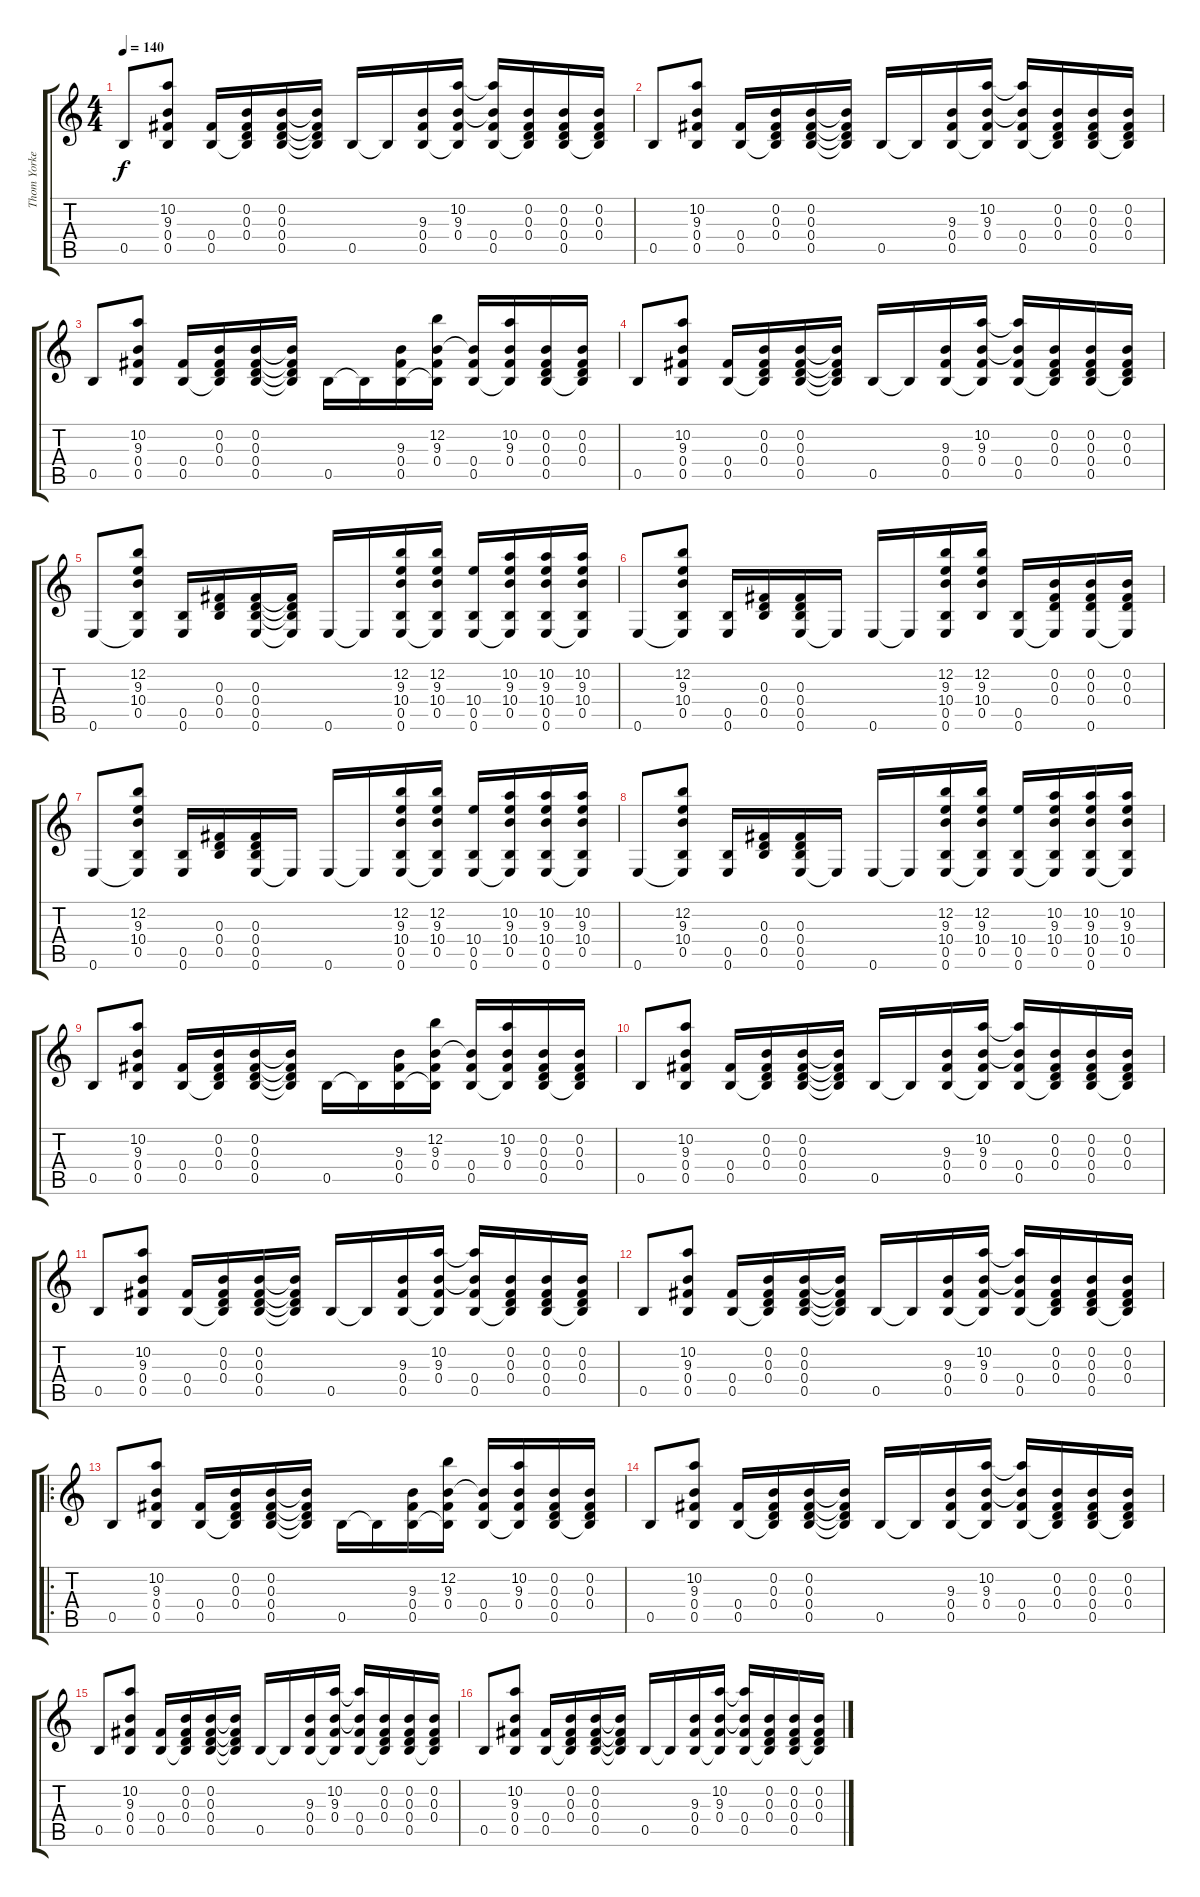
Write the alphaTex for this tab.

\track ("Thom Yorke" "Thom Yorke") {instrument acousticguitarsteel}
\staff {score tabs}
\tuning (E4 B3 D3 Gb3 B2 E2) {hide}
\ts (4 4)
\tempo 140
\clef g2
\ks c
0.5.8{dy f instrument acousticguitarsteel} (10.2 9.3 0.4 0.5).8 (0.4 0.5).16 (0.2 0.3 0.4 0.5{t}).16 (0.2 0.3 0.4 0.5).16 (0.2{t} 0.3{t} 0.4{t} 0.5{t}).16 0.5.16 0.5{t}.16 (9.3 0.4 0.5).16 (10.2 9.3 0.4 0.5{t}).16 (10.2{t} 9.3{t} 0.4 0.5).16 (0.2 0.3 0.4 0.5{t}).16 (0.2 0.3 0.4 0.5).16 (0.2 0.3 0.4 0.5{t}).16 |
0.5.8 (10.2 9.3 0.4 0.5).8 (0.4 0.5).16 (0.2 0.3 0.4 0.5{t}).16 (0.2 0.3 0.4 0.5).16 (0.2{t} 0.3{t} 0.4{t} 0.5{t}).16 0.5.16 0.5{t}.16 (9.3 0.4 0.5).16 (10.2 9.3 0.4 0.5{t}).16 (10.2{t} 9.3{t} 0.4 0.5).16 (0.2 0.3 0.4 0.5{t}).16 (0.2 0.3 0.4 0.5).16 (0.2 0.3 0.4 0.5{t}).16 |
0.5.8 (10.2 9.3 0.4 0.5).8 (0.4 0.5).16 (0.2 0.3 0.4 0.5{t}).16 (0.2 0.3 0.4 0.5).16 (0.2{t} 0.3{t} 0.4{t} 0.5{t}).16 0.5.16 0.5{t}.16 (9.3 0.4 0.5).16 (12.2 9.3 0.4 0.5{t}).16 (9.3{t} 0.4 0.5).16 (10.2 9.3 0.4 0.5{t}).16 (0.2 0.3 0.4 0.5).16 (0.2 0.3 0.4 0.5{t}).16 |
0.5.8 (10.2 9.3 0.4 0.5).8 (0.4 0.5).16 (0.2 0.3 0.4 0.5{t}).16 (0.2 0.3 0.4 0.5).16 (0.2{t} 0.3{t} 0.4{t} 0.5{t}).16 0.5.16 0.5{t}.16 (9.3 0.4 0.5).16 (10.2 9.3 0.4 0.5{t}).16 (10.2{t} 9.3{t} 0.4 0.5).16 (0.2 0.3 0.4 0.5{t}).16 (0.2 0.3 0.4 0.5).16 (0.2 0.3 0.4 0.5{t}).16 |
0.6.8 (12.2 9.3 10.4 0.5 0.6{t}).8 (0.5 0.6).16 (0.3 0.4 0.5).16 (0.3 0.4 0.5 0.6).16 (0.3{t} 0.4{t} 0.5{t} 0.6{t}).16 0.6.16 0.6{t}.16 (12.2 9.3 10.4 0.5 0.6).16 (12.2 9.3 10.4 0.5 0.6{t}).16 (10.4 0.5 0.6).16 (10.2 9.3 10.4 0.5 0.6{t}).16 (10.2 9.3 10.4 0.5 0.6).16 (10.2 9.3 10.4 0.5 0.6{t}).16 |
0.6.8 (12.2 9.3 10.4 0.5 0.6{t}).8 (0.5 0.6).16 (0.3 0.4 0.5).16 (0.3 0.4 0.5 0.6).16 0.6{t}.16 0.6.16 0.6{t}.16 (12.2 9.3 10.4 0.5 0.6).16 (12.2 9.3 10.4 0.5).16 (0.5 0.6).16 (0.2 0.3 0.4 0.6{t}).16 (0.2 0.3 0.4 0.6).16 (0.2 0.3 0.4 0.6{t}).16 |
0.6.8 (12.2 9.3 10.4 0.5 0.6{t}).8 (0.5 0.6).16 (0.3 0.4 0.5).16 (0.3 0.4 0.5 0.6).16 0.6{t}.16 0.6.16 0.6{t}.16 (12.2 9.3 10.4 0.5 0.6).16 (12.2 9.3 10.4 0.5 0.6{t}).16 (10.4 0.5 0.6).16 (10.2 9.3 10.4 0.5 0.6{t}).16 (10.2 9.3 10.4 0.5 0.6).16 (10.2 9.3 10.4 0.5 0.6{t}).16 |
0.6.8 (12.2 9.3 10.4 0.5 0.6{t}).8 (0.5 0.6).16 (0.3 0.4 0.5).16 (0.3 0.4 0.5 0.6).16 0.6{t}.16 0.6.16 0.6{t}.16 (12.2 9.3 10.4 0.5 0.6).16 (12.2 9.3 10.4 0.5 0.6{t}).16 (10.4 0.5 0.6).16 (10.2 9.3 10.4 0.5 0.6{t}).16 (10.2 9.3 10.4 0.5 0.6).16 (10.2 9.3 10.4 0.5 0.6{t}).16 |
0.5.8 (10.2 9.3 0.4 0.5).8 (0.4 0.5).16 (0.2 0.3 0.4 0.5{t}).16 (0.2 0.3 0.4 0.5).16 (0.2{t} 0.3{t} 0.4{t} 0.5{t}).16 0.5.16 0.5{t}.16 (9.3 0.4 0.5).16 (12.2 9.3 0.4 0.5{t}).16 (9.3{t} 0.4 0.5).16 (10.2 9.3 0.4 0.5{t}).16 (0.2 0.3 0.4 0.5).16 (0.2 0.3 0.4 0.5{t}).16 |
0.5.8 (10.2 9.3 0.4 0.5).8 (0.4 0.5).16 (0.2 0.3 0.4 0.5{t}).16 (0.2 0.3 0.4 0.5).16 (0.2{t} 0.3{t} 0.4{t} 0.5{t}).16 0.5.16 0.5{t}.16 (9.3 0.4 0.5).16 (10.2 9.3 0.4 0.5{t}).16 (10.2{t} 9.3{t} 0.4 0.5).16 (0.2 0.3 0.4 0.5{t}).16 (0.2 0.3 0.4 0.5).16 (0.2 0.3 0.4 0.5{t}).16 |
0.5.8 (10.2 9.3 0.4 0.5).8 (0.4 0.5).16 (0.2 0.3 0.4 0.5{t}).16 (0.2 0.3 0.4 0.5).16 (0.2{t} 0.3{t} 0.4{t} 0.5{t}).16 0.5.16 0.5{t}.16 (9.3 0.4 0.5).16 (10.2 9.3 0.4 0.5{t}).16 (10.2{t} 9.3{t} 0.4 0.5).16 (0.2 0.3 0.4 0.5{t}).16 (0.2 0.3 0.4 0.5).16 (0.2 0.3 0.4 0.5{t}).16 |
0.5.8 (10.2 9.3 0.4 0.5).8 (0.4 0.5).16 (0.2 0.3 0.4 0.5{t}).16 (0.2 0.3 0.4 0.5).16 (0.2{t} 0.3{t} 0.4{t} 0.5{t}).16 0.5.16 0.5{t}.16 (9.3 0.4 0.5).16 (10.2 9.3 0.4 0.5{t}).16 (10.2{t} 9.3{t} 0.4 0.5).16 (0.2 0.3 0.4 0.5{t}).16 (0.2 0.3 0.4 0.5).16 (0.2 0.3 0.4 0.5{t}).16 |
\ro
0.5.8 (10.2 9.3 0.4 0.5).8 (0.4 0.5).16 (0.2 0.3 0.4 0.5{t}).16 (0.2 0.3 0.4 0.5).16 (0.2{t} 0.3{t} 0.4{t} 0.5{t}).16 0.5.16 0.5{t}.16 (9.3 0.4 0.5).16 (12.2 9.3 0.4 0.5{t}).16 (9.3{t} 0.4 0.5).16 (10.2 9.3 0.4 0.5{t}).16 (0.2 0.3 0.4 0.5).16 (0.2 0.3 0.4 0.5{t}).16 |
0.5.8 (10.2 9.3 0.4 0.5).8 (0.4 0.5).16 (0.2 0.3 0.4 0.5{t}).16 (0.2 0.3 0.4 0.5).16 (0.2{t} 0.3{t} 0.4{t} 0.5{t}).16 0.5.16 0.5{t}.16 (9.3 0.4 0.5).16 (10.2 9.3 0.4 0.5{t}).16 (10.2{t} 9.3{t} 0.4 0.5).16 (0.2 0.3 0.4 0.5{t}).16 (0.2 0.3 0.4 0.5).16 (0.2 0.3 0.4 0.5{t}).16 |
0.5.8 (10.2 9.3 0.4 0.5).8 (0.4 0.5).16 (0.2 0.3 0.4 0.5{t}).16 (0.2 0.3 0.4 0.5).16 (0.2{t} 0.3{t} 0.4{t} 0.5{t}).16 0.5.16 0.5{t}.16 (9.3 0.4 0.5).16 (10.2 9.3 0.4 0.5{t}).16 (10.2{t} 9.3{t} 0.4 0.5).16 (0.2 0.3 0.4 0.5{t}).16 (0.2 0.3 0.4 0.5).16 (0.2 0.3 0.4 0.5{t}).16 |
0.5.8 (10.2 9.3 0.4 0.5).8 (0.4 0.5).16 (0.2 0.3 0.4 0.5{t}).16 (0.2 0.3 0.4 0.5).16 (0.2{t} 0.3{t} 0.4{t} 0.5{t}).16 0.5.16 0.5{t}.16 (9.3 0.4 0.5).16 (10.2 9.3 0.4 0.5{t}).16 (10.2{t} 9.3{t} 0.4 0.5).16 (0.2 0.3 0.4 0.5{t}).16 (0.2 0.3 0.4 0.5).16 (0.2 0.3 0.4 0.5{t}).16
